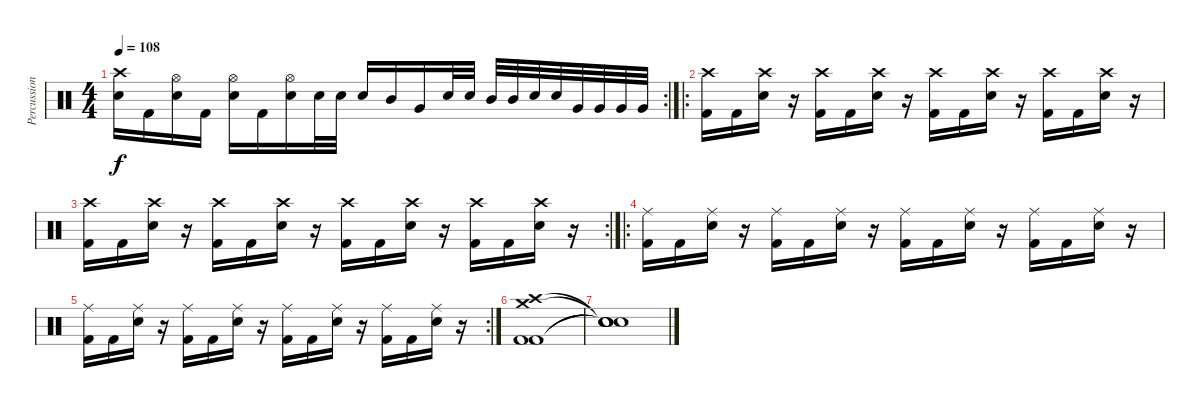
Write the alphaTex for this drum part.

\track ("Percussion" "Percussion") {instrument percussion}
\staff {score}
\articulation defaults
\rc 2
\ts (4 4)
\tempo 108
\clef neutral
\ks c
("Crash high (hit)" "Electric Snare (hit)").16{dy f} "Kick (hit) 2".16 ("Hi-Hat (open)" "Electric Snare (hit)").16 "Kick (hit) 2".16 ("Hi-Hat (open)" "Electric Snare (hit)").16 "Kick (hit) 2".16 ("Hi-Hat (open)" "Electric Snare (hit)").16 "Electric Snare (hit)".32 "Electric Snare (hit)".32 "Electric Snare (hit)".16 "Mid Tom (hit)".16 "Very Low Tom (hit)".16 "Electric Snare (hit)".32 "Electric Snare (hit)".32 "Mid Tom (hit)".32 "Mid Tom (hit)".32 "Electric Snare (hit)".32 "Electric Snare (hit)".32 "Very Low Tom (hit)".32 "Very Low Tom (hit)".32 "Very Low Tom (hit)".32 "Very Low Tom (hit)".32 |
\ro
("Crash high (hit)" "Kick (hit) 2").16 "Kick (hit) 2".16 ("Crash high (hit)" "Electric Snare (hit)").16 r.16 ("Crash high (hit)" "Kick (hit) 2").16 "Kick (hit) 2".16 ("Crash high (hit)" "Electric Snare (hit)").16 r.16 ("Crash high (hit)" "Kick (hit) 2").16 "Kick (hit) 2".16 ("Crash high (hit)" "Electric Snare (hit)").16 r.16 ("Crash high (hit)" "Kick (hit) 2").16 "Kick (hit) 2".16 ("Crash high (hit)" "Electric Snare (hit)").16 r.16 |
\rc 2
("Crash high (hit)" "Kick (hit) 2").16 "Kick (hit) 2".16 ("Crash high (hit)" "Electric Snare (hit)").16 r.16 ("Crash high (hit)" "Kick (hit) 2").16 "Kick (hit) 2".16 ("Crash high (hit)" "Electric Snare (hit)").16 r.16 ("Crash high (hit)" "Kick (hit) 2").16 "Kick (hit) 2".16 ("Crash high (hit)" "Electric Snare (hit)").16 r.16 ("Crash high (hit)" "Kick (hit) 2").16 "Kick (hit) 2".16 ("Crash high (hit)" "Electric Snare (hit)").16 r.16 |
\ro
("Ride (middle)" "Kick (hit) 2").16 "Kick (hit) 2".16 ("Ride (middle)" "Electric Snare (hit)").16 r.16 ("Ride (middle)" "Kick (hit) 2").16 "Kick (hit) 2".16 ("Ride (middle)" "Electric Snare (hit)").16 r.16 ("Ride (middle)" "Kick (hit) 2").16 "Kick (hit) 2".16 ("Ride (middle)" "Electric Snare (hit)").16 r.16 ("Ride (middle)" "Kick (hit) 2").16 "Kick (hit) 2".16 ("Ride (middle)" "Electric Snare (hit)").16 r.16 |
\rc 2
("Ride (middle)" "Kick (hit) 2").16 "Kick (hit) 2".16 ("Ride (middle)" "Electric Snare (hit)").16 r.16 ("Ride (middle)" "Kick (hit) 2").16 "Kick (hit) 2".16 ("Ride (middle)" "Electric Snare (hit)").16 r.16 ("Ride (middle)" "Kick (hit) 2").16 "Kick (hit) 2".16 ("Ride (middle)" "Electric Snare (hit)").16 r.16 ("Ride (middle)" "Kick (hit) 2").16 "Kick (hit) 2".16 ("Ride (middle)" "Electric Snare (hit)").16 r.16 |
("Crash high (hit)" "Crash medium (hit)" "Kick (hit) 2" "Kick (hit) 2").1 |
("Snare (hit)"{t} "Snare (hit)"{t} "Snare (hit)"{t} "Snare (hit)"{t}).1
